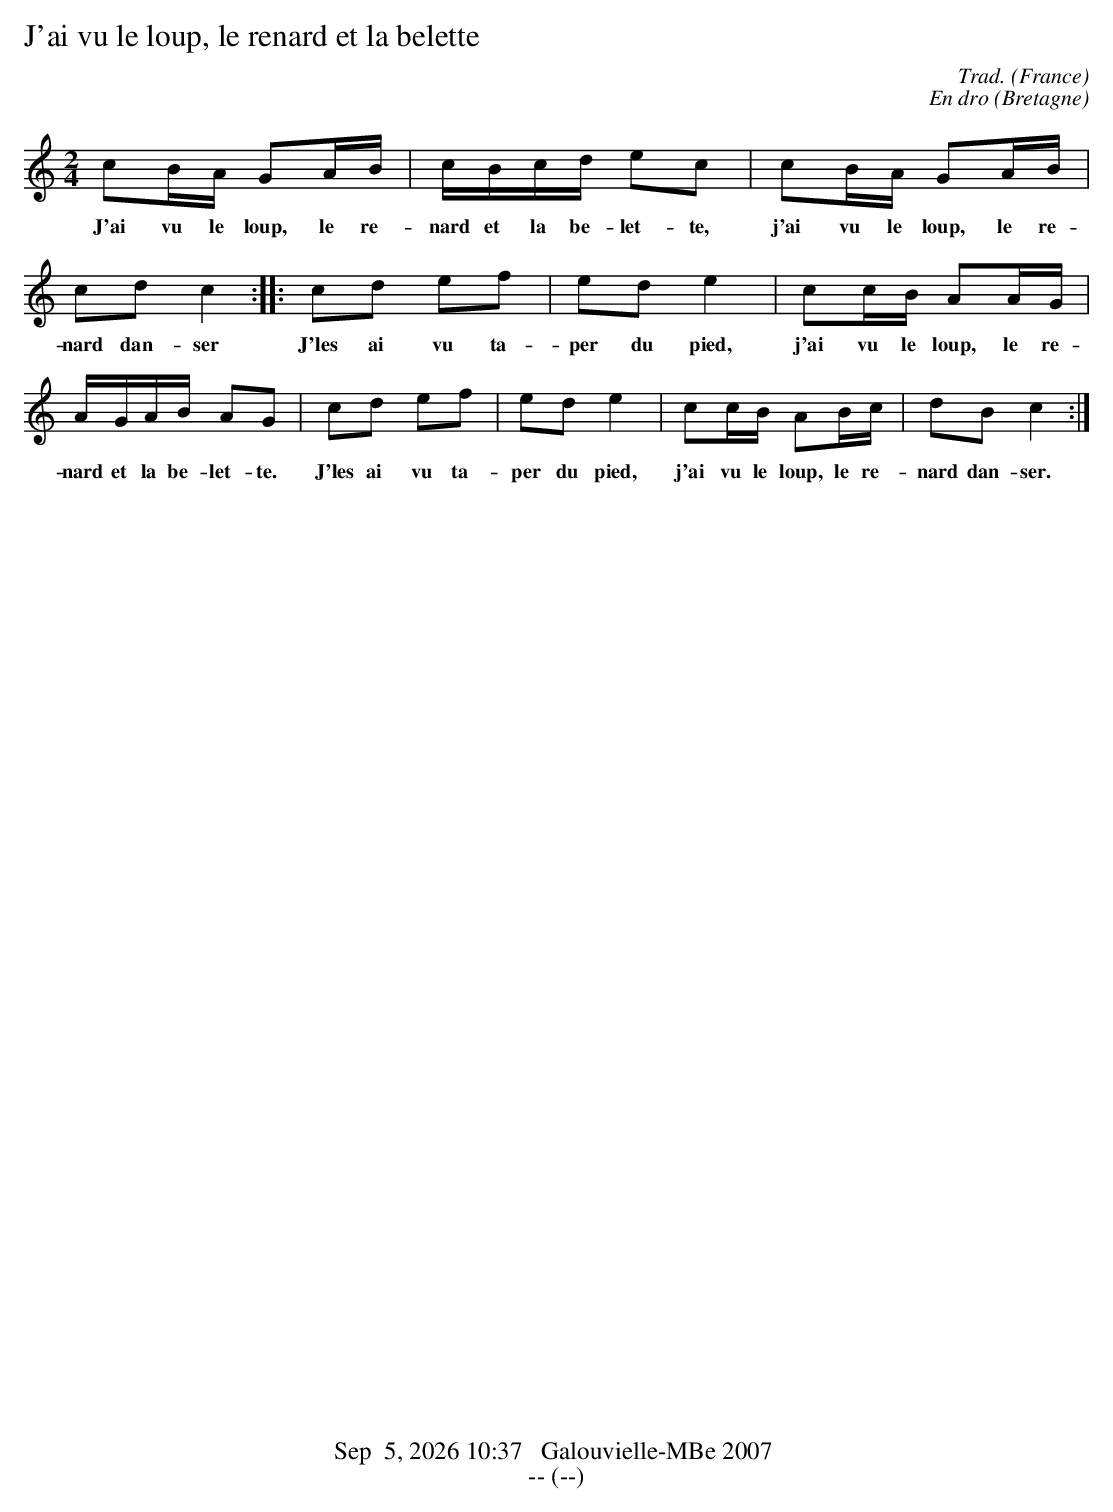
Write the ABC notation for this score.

X:1
T:J'ai vu le loup, le renard et la belette
C:Trad.
O:France
M:2/4
L:1/8
K:C
cB/A/ GA/B/|c/B/c/d/ ec|cB/A/ GA/B/|cd c2::
w:J'ai vu le loup, le re-nard et la be-let-te, j'ai vu le loup, le re-nard dan-ser
cd ef | ed e2|cc/B/ AA/G/|A/G/A/B/ AG|cd ef | ed e2|cc/B/ AB/c/|dB c2:|
w:J'les ai vu ta-per du pied, j'ai vu le loup, le re-nard et la be-let-te.  J'les ai vu ta-per du pied, j'ai vu le loup, le re-nard dan-ser.
